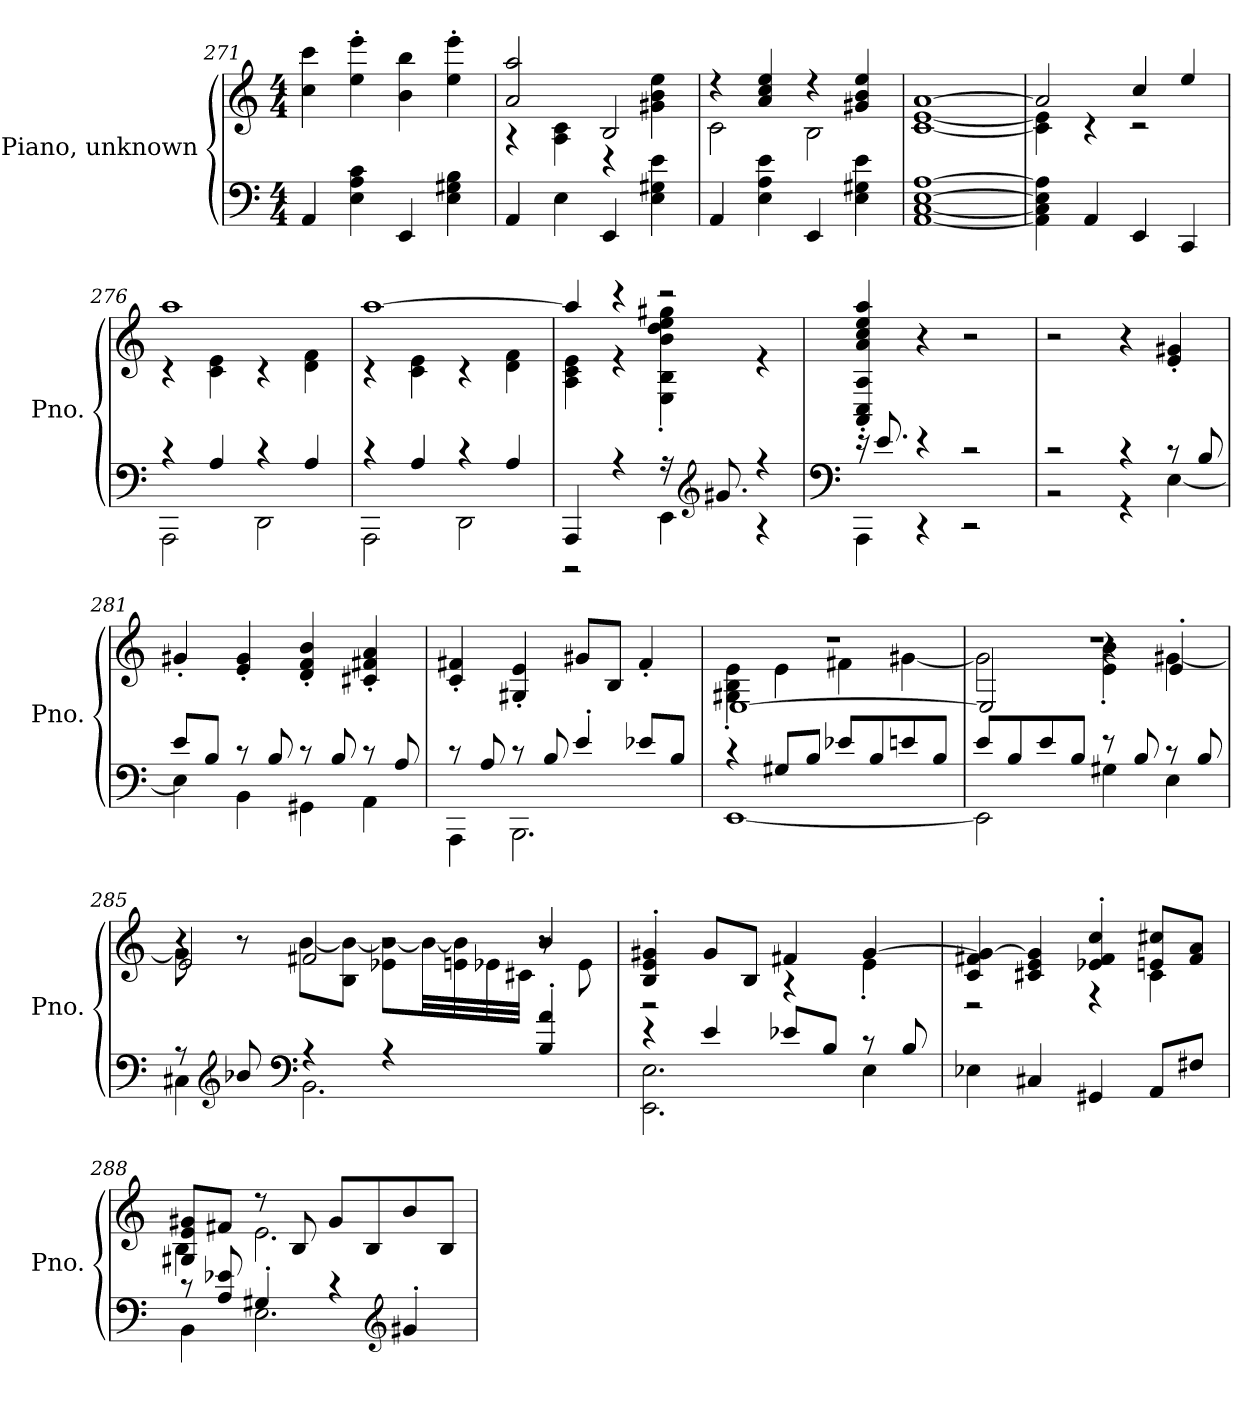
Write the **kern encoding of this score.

**kern	**kern
*part1	*part1
*staff2	*staff1
*I"Piano, unknown	*
*I'Pno.	*
*clefF4	*clefG2
*k[]	*k[]
*M4/4	*M4/4
=271	=271
4AA/	4cc\ 4ccc\
4E\ 4A\ 4c\	4ee\' 4eee\'
4EE/	4b\ 4bb\
4E\ 4G#X\ 4B\	4ee\' 4eee\'
=272	=272
*	*^
4AA/	2a/ 2aa/	4r
4E\	.	4A\ 4c\
4EE/	2B/	4r
4E\ 4G#X\ 4e\	.	4g#X\ 4b\ 4ee\
!!LO:LB:g=z	!!
=273	=273	=273
4AA/	4r	2c\
4E\ 4A\ 4e\	4a/ 4cc/ 4ee/	.
4EE/	4r	2B\
4E\ 4G#X\ 4e\	4g#X/ 4b/ 4ee/	.
=274	=274	=274
[1AA [1C [1E [1A	[1a	[1c [1e
=275	=275	=275
4AA\] 4C\] 4E\] 4A\]	2a/]	4c\] 4e\]
4AA/	.	4r
4EE/	4cc/	2r
4CC/	4ee/	.
=276	=276	=276
*^	*	*
4r	2AAA\	1aa	4r
4A/	.	.	4c\ 4e\
4r	2DD\	.	4r
4A/	.	.	4d\ 4f\
=277	=277	=277	=277
4r	2AAA\	[1aa	4r
4A/	.	.	4c\ 4e\
4r	2DD\	.	4r
4A/	.	.	4d\ 4f\
=278	=278	=278	=278
4AAA/	2r	4aa/]	4A\ 4c\ 4e\
4r	.	4r	4r
16r	4EE\	2r	4E\' 4B\' 4b\' 4dd\' 4ee\' 4gg#X\'
*clefG2	*	*	*
8.g#X/	.	.	.
4r	4r	.	4r
*	*	*v	*v
=279	=279	=279
*clefF4	*	*
16r	4AAA\	4AA/' 4C/' 4A/' 4a/' 4cc/' 4ee/' 4aa/'
8.e/	.	.
4r	4r	4r
2r	2r	2r
!!LO:LB:g=z
=280	=280	=280
2r	2r	2r
4r	4r	4r
8r	[4E\	4e/' 4g#X/'
8B/	.	.
=281	=281	=281
8e/L	4E\]	4g#X'/
8B/J	.	.
8r	4BB\	4e/' 4g#/'
8B/	.	.
8r	4GG#X\	4d/' 4f/' 4b/'
8B/	.	.
8r	4AA\	4c#X/' 4f#X/' 4a/'
8A/	.	.
=282	=282	=282
8r	4AAA\	4c/' 4f#X/'
8A/	.	.
8r	2.BBB\	4G#X/' 4e/'
8B/	.	.
4e'/	.	8g#X/L
.	.	8B/J
8e-X/L	.	4f#'/
8B/J	.	.
=283	=283	=283
*	*	*^
*	*	*	*^
4r	[1EE	1r	4G#X\' 4B\' 4e\'	[1E
8G#X/L	.	.	4e\	.
8B/J	.	.	.	.
8e-X/L	.	.	4f#X\	.
8B/	.	.	.	.
8en/	.	.	[4g#X\	.
8B/J	.	.	.	.
!!LO:LB:g=z	!!	!!
=284	=284	=284	=284	=284
8e/L	2EE\]	1r	2g#\]	2E/]
8B/	.	.	.	.
8e/	.	.	.	.
8B/J	.	.	.	.
8r	4G#X\	.	4e\' 4b\'	4r
8B/	.	.	.	.
8r	4E\	.	[4g#X\	4e'/
8B/	.	.	.	.
=285	=285	=285	=285	=285
8r	4C#X\	4r	8g#\]	2e/
*clefG2	*	*	*	*
8b-X/	.	.	8r	.
*clefF4	*	*	*	*
4r	2.BB\	2f#X/	[8b\L	.
.	.	.	8B\ 8b\_J	.
4r	.	.	8e-X\ 8b\_L	2r
.	.	.	32b\LL_	.
.	.	.	32en\ 32b\]	.
.	.	.	32e-X\	.
.	.	.	32c#X\JJJ	.
4B/' 4a/'	.	4b/	8r	.
.	.	.	8e-\	.
*	*	*	*v	*v
=286	=286	=286	=286
4r	2.EE\ 2.E\	4B/' 4e/' 4g#X/'	2r
4e/	.	8g#/L	.
.	.	8B/J	.
8e-X/L	.	4f#X/	4r
8B/J	.	.	.
8r	4E\	[4g#/	4e'\
8B/	.	.	.
*v	*v	*	*
!!LO:LB:g=z	!!
=287	=287	=287
4E-X\	4c/ 4f#X/ 4g#/_	2r
4C#X/	4c#X/ 4e/ 4g#/]	.
4GG#X/	4e-X/' 4f#/' 4cc/'	4r
8AA/L	8en/ 8cc#X/L	4c#\
8F#X/J	8f#/ 8a/J	.
=288	=288	=288
*^	*	*
8r	4BB\	8G#X/ 8e/ 8g#X/L	4B\
8A/ 8e-X/	.	8f#X/J	.
4G#X'/	2.E\	8r	2.e\
.	.	8B/	.
4r	.	8g#/L	.
.	.	8B/	.
*clefG2	*	*	*
4g#X'/	.	8b/	.
.	.	8B/J	.
*v	*v	*	*
*	*v	*v
=	=
*-	*-
